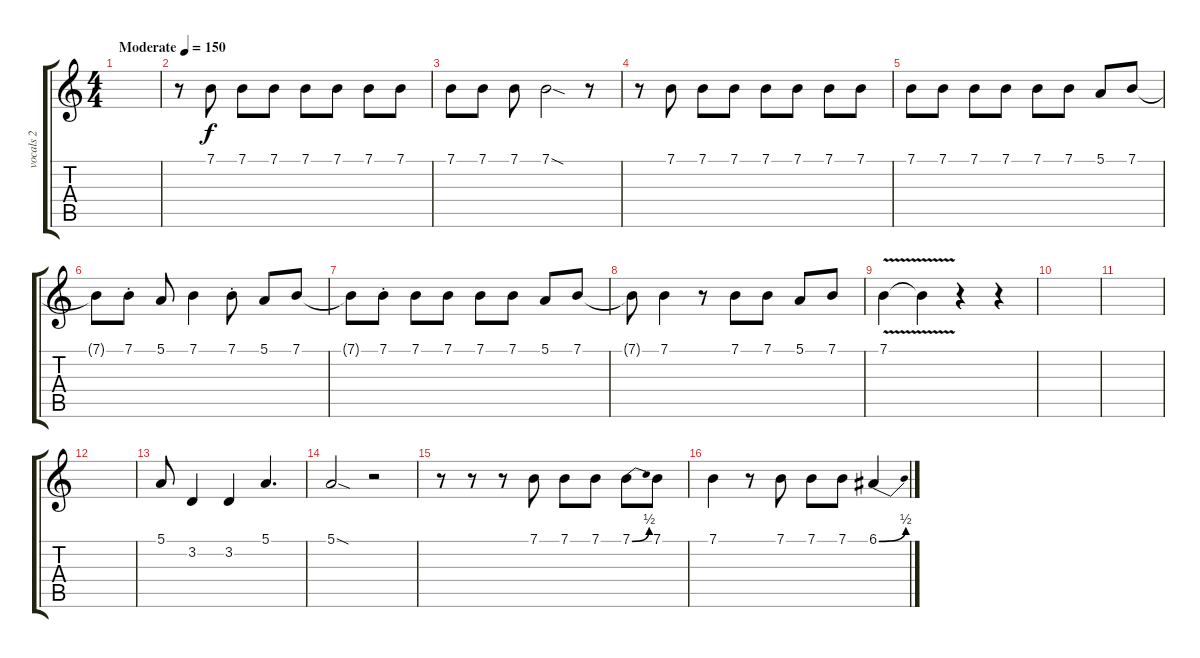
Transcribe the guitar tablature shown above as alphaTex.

\track ("vocals 2" "vocals 2") {instrument oboe}
\staff {score tabs}
\tuning (E4 B3 G3 D3 A2 E2) {hide}
\ts (4 4)
\tempo (150 "Moderate")
\clef g2
\ks c
|
r.8 7.1.8 7.1.8 7.1.8 7.1.8 7.1.8 7.1.8 7.1.8 |
7.1.8 7.1.8 7.1.8 7.1{sod}.2 r.8 |
r.8 7.1.8 7.1.8 7.1.8 7.1.8 7.1.8 7.1.8 7.1.8 |
7.1.8 7.1.8 7.1.8 7.1.8 7.1.8 7.1.8 5.1.8 7.1.8 |
7.1{t}.8 7.1{st}.8 5.1.8 7.1.4 7.1{st}.8 5.1.8 7.1.8 |
7.1{t}.8 7.1{st}.8 7.1.8 7.1.8 7.1.8 7.1.8 5.1.8 7.1.8 |
7.1{t}.8 7.1.4 r.8 7.1.8 7.1.8 5.1.8 7.1.8 |
7.1{v}.4 7.1{t}.4 r.4 r.4 |
|
|
|
5.1.8{dy f} 3.2.4 3.2.4 5.1.4{d} |
5.1{sod}.2 r.2 |
r.8 r.8 r.8 7.1.8 7.1.8 7.1.8 7.1{be (bend 0 0 60 2)}.8 7.1.8 |
7.1.4 r.8 7.1.8 7.1.8 7.1.8 6.1{be (bend 0 0 60 2)}.4
